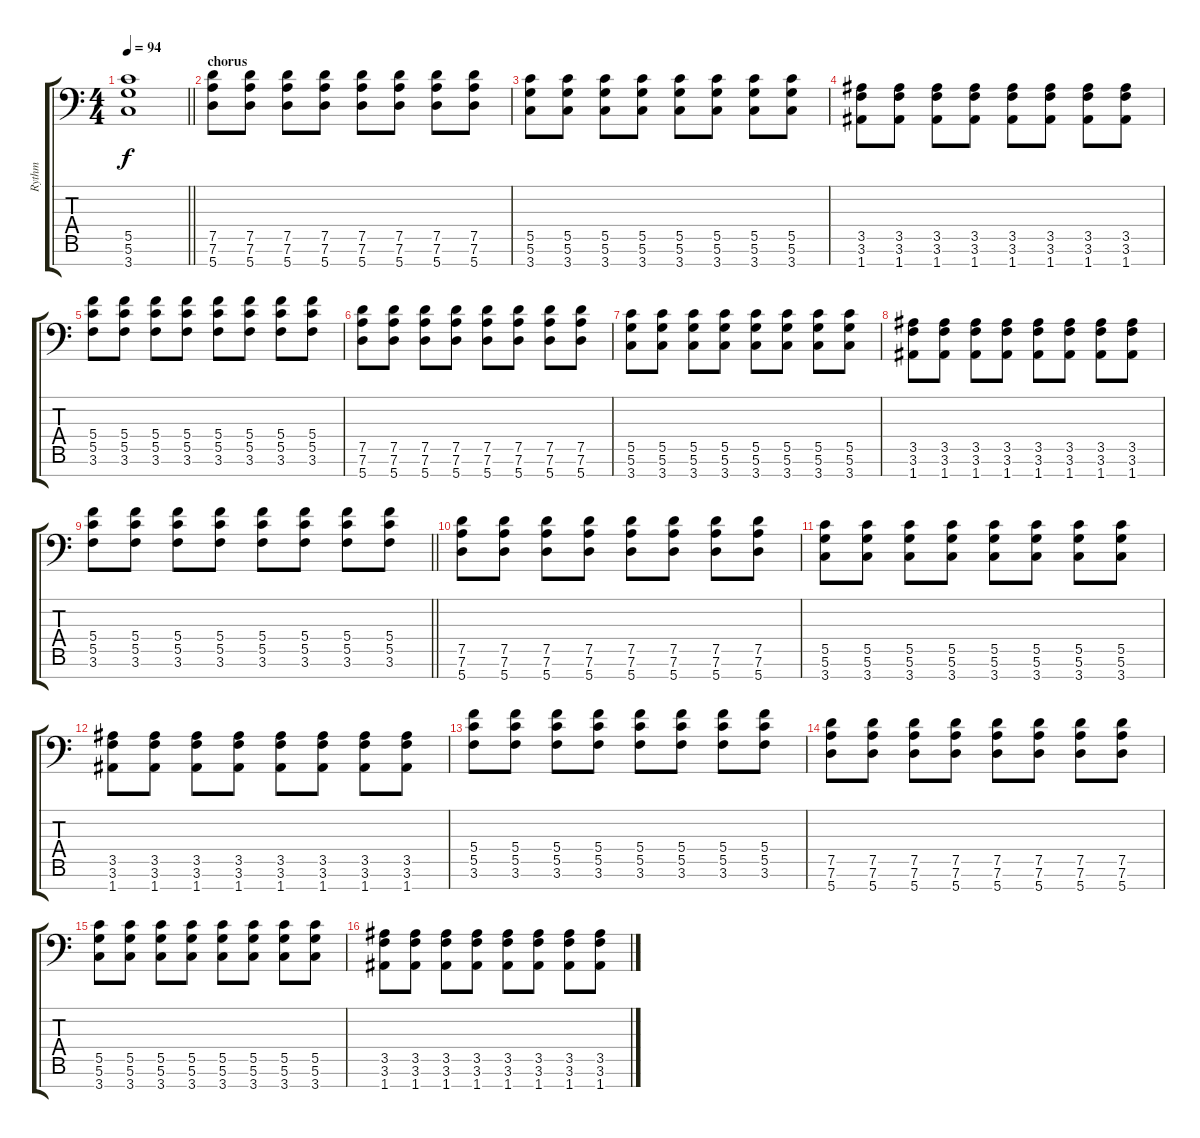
\track ("Rythm" "Rythm") {instrument overdrivenguitar}
\staff {score tabs}
\tuning (D4 A3 F3 C3 G2 D2 A1) {hide}
\ts (4 4)
\tempo 94
\clef f4
\barLineRight lightlight
\ks c
(5.5{t} 5.6{t} 3.7{t}).1{dy f} |
\section ("" "chorus")
(7.5 7.6 5.7).8{instrument overdrivenguitar} (7.5 7.6 5.7).8 (7.5 7.6 5.7).8 (7.5 7.6 5.7).8 (7.5 7.6 5.7).8 (7.5 7.6 5.7).8 (7.5 7.6 5.7).8 (7.5 7.6 5.7).8 |
(5.5 5.6 3.7).8 (5.5 5.6 3.7).8 (5.5 5.6 3.7).8 (5.5 5.6 3.7).8 (5.5 5.6 3.7).8 (5.5 5.6 3.7).8 (5.5 5.6 3.7).8 (5.5 5.6 3.7).8 |
(3.5 3.6 1.7).8 (3.5 3.6 1.7).8 (3.5 3.6 1.7).8 (3.5 3.6 1.7).8 (3.5 3.6 1.7).8 (3.5 3.6 1.7).8 (3.5 3.6 1.7).8 (3.5 3.6 1.7).8 |
(5.4 5.5 3.6).8 (5.4 5.5 3.6).8 (5.4 5.5 3.6).8 (5.4 5.5 3.6).8 (5.4 5.5 3.6).8 (5.4 5.5 3.6).8 (5.4 5.5 3.6).8 (5.4 5.5 3.6).8 |
(7.5 7.6 5.7).8 (7.5 7.6 5.7).8 (7.5 7.6 5.7).8 (7.5 7.6 5.7).8 (7.5 7.6 5.7).8 (7.5 7.6 5.7).8 (7.5 7.6 5.7).8 (7.5 7.6 5.7).8 |
(5.5 5.6 3.7).8 (5.5 5.6 3.7).8 (5.5 5.6 3.7).8 (5.5 5.6 3.7).8 (5.5 5.6 3.7).8 (5.5 5.6 3.7).8 (5.5 5.6 3.7).8 (5.5 5.6 3.7).8 |
(3.5 3.6 1.7).8 (3.5 3.6 1.7).8 (3.5 3.6 1.7).8 (3.5 3.6 1.7).8 (3.5 3.6 1.7).8 (3.5 3.6 1.7).8 (3.5 3.6 1.7).8 (3.5 3.6 1.7).8 |
\barLineRight lightlight
(5.4 5.5 3.6).8 (5.4 5.5 3.6).8 (5.4 5.5 3.6).8 (5.4 5.5 3.6).8 (5.4 5.5 3.6).8 (5.4 5.5 3.6).8 (5.4 5.5 3.6).8 (5.4 5.5 3.6).8 |
(7.5 7.6 5.7).8{instrument overdrivenguitar} (7.5 7.6 5.7).8 (7.5 7.6 5.7).8 (7.5 7.6 5.7).8 (7.5 7.6 5.7).8 (7.5 7.6 5.7).8 (7.5 7.6 5.7).8 (7.5 7.6 5.7).8 |
(5.5 5.6 3.7).8 (5.5 5.6 3.7).8 (5.5 5.6 3.7).8 (5.5 5.6 3.7).8 (5.5 5.6 3.7).8 (5.5 5.6 3.7).8 (5.5 5.6 3.7).8 (5.5 5.6 3.7).8 |
(3.5 3.6 1.7).8 (3.5 3.6 1.7).8 (3.5 3.6 1.7).8 (3.5 3.6 1.7).8 (3.5 3.6 1.7).8 (3.5 3.6 1.7).8 (3.5 3.6 1.7).8 (3.5 3.6 1.7).8 |
(5.4 5.5 3.6).8 (5.4 5.5 3.6).8 (5.4 5.5 3.6).8 (5.4 5.5 3.6).8 (5.4 5.5 3.6).8 (5.4 5.5 3.6).8 (5.4 5.5 3.6).8 (5.4 5.5 3.6).8 |
(7.5 7.6 5.7).8 (7.5 7.6 5.7).8 (7.5 7.6 5.7).8 (7.5 7.6 5.7).8 (7.5 7.6 5.7).8 (7.5 7.6 5.7).8 (7.5 7.6 5.7).8 (7.5 7.6 5.7).8 |
(5.5 5.6 3.7).8 (5.5 5.6 3.7).8 (5.5 5.6 3.7).8 (5.5 5.6 3.7).8 (5.5 5.6 3.7).8 (5.5 5.6 3.7).8 (5.5 5.6 3.7).8 (5.5 5.6 3.7).8 |
(3.5 3.6 1.7).8 (3.5 3.6 1.7).8 (3.5 3.6 1.7).8 (3.5 3.6 1.7).8 (3.5 3.6 1.7).8 (3.5 3.6 1.7).8 (3.5 3.6 1.7).8 (3.5 3.6 1.7).8
